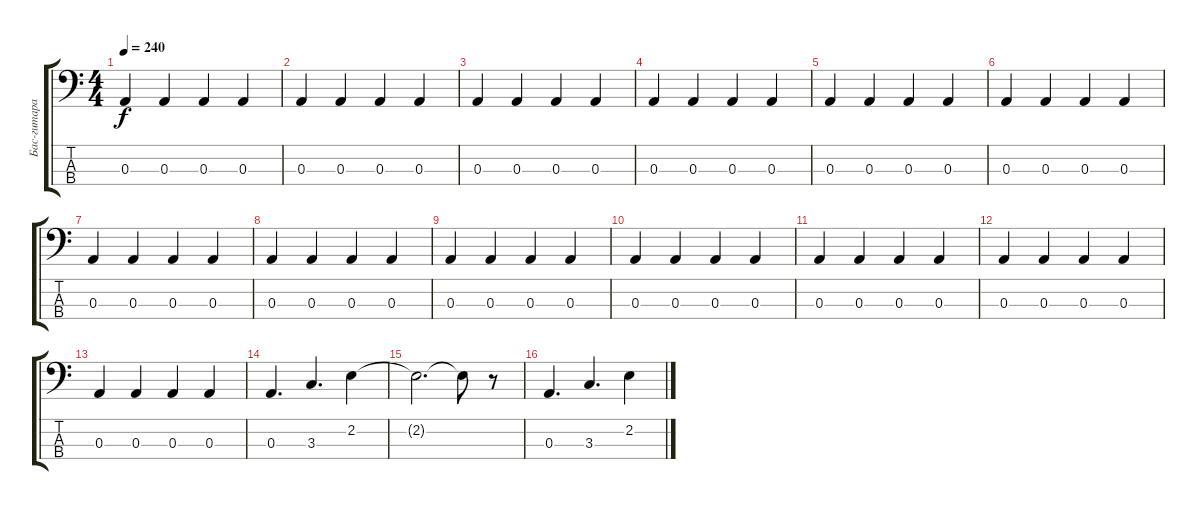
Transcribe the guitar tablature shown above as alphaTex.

\track ("Бас-гитара" "Бас-гитара") {instrument electricbassfinger}
\staff {score tabs}
\tuning (G2 D2 A1 E1) {hide}
\ts (4 4)
\tempo 240
\clef f4
\ks c
0.3.4{dy f} 0.3.4 0.3.4 0.3.4 |
0.3.4 0.3.4 0.3.4 0.3.4 |
0.3.4 0.3.4 0.3.4 0.3.4 |
0.3.4 0.3.4 0.3.4 0.3.4 |
0.3.4 0.3.4 0.3.4 0.3.4 |
0.3.4 0.3.4 0.3.4 0.3.4 |
0.3.4 0.3.4 0.3.4 0.3.4 |
0.3.4 0.3.4 0.3.4 0.3.4 |
0.3.4 0.3.4 0.3.4 0.3.4 |
0.3.4 0.3.4 0.3.4 0.3.4 |
0.3.4 0.3.4 0.3.4 0.3.4 |
0.3.4 0.3.4 0.3.4 0.3.4 |
0.3.4 0.3.4 0.3.4 0.3.4 |
0.3.4{d} 3.3.4{d} 2.2.4 |
2.2{t}.2{d} 2.2{t}.8 r.8 |
0.3.4{d} 3.3.4{d} 2.2.4
